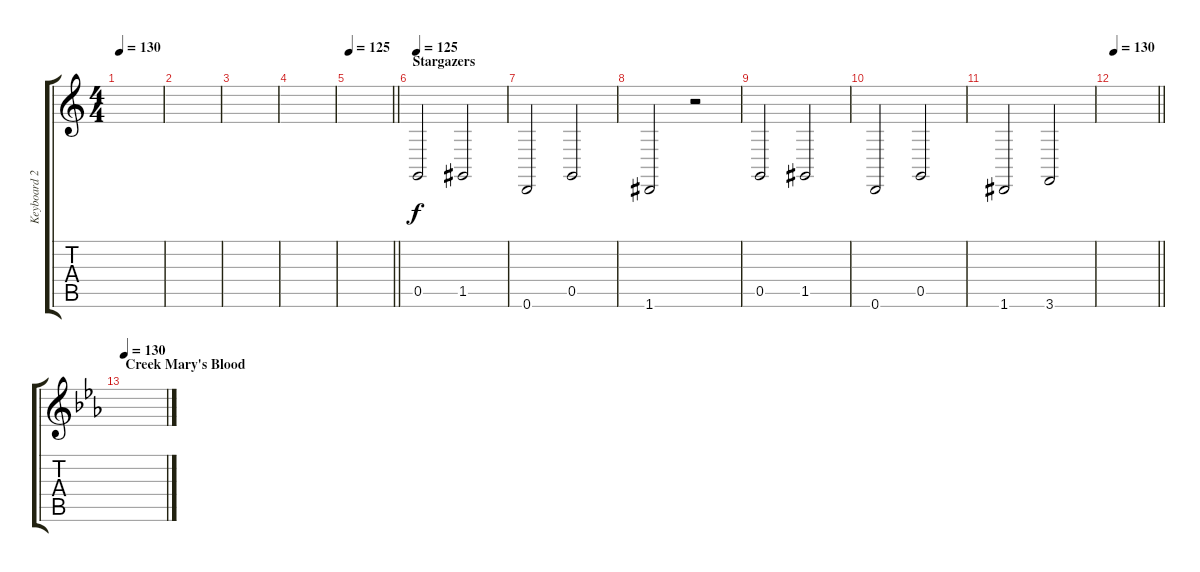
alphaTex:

\track ("Keyboard 2" "Keyboard 2") {instrument stringensemble1}
\staff {score tabs}
\tuning (D4 A3 F3 C3 G2 D2) {hide}
\ts (4 4)
\tempo 130
\clef g2
\ks c
|
|
|
|
\tempo 125
\barLineRight lightlight
|
\section ("" "Stargazers")
\tempo 125
0.5.2 1.5.2 |
0.6.2 0.5.2 |
1.6.2 r.2 |
0.5.2 1.5.2 |
0.6.2 0.5.2 |
1.6.2 3.6.2 |
\tempo 130
\barLineRight lightlight
|
\section ("" "Creek Mary's Blood")
\tempo 130
\ks cminor
